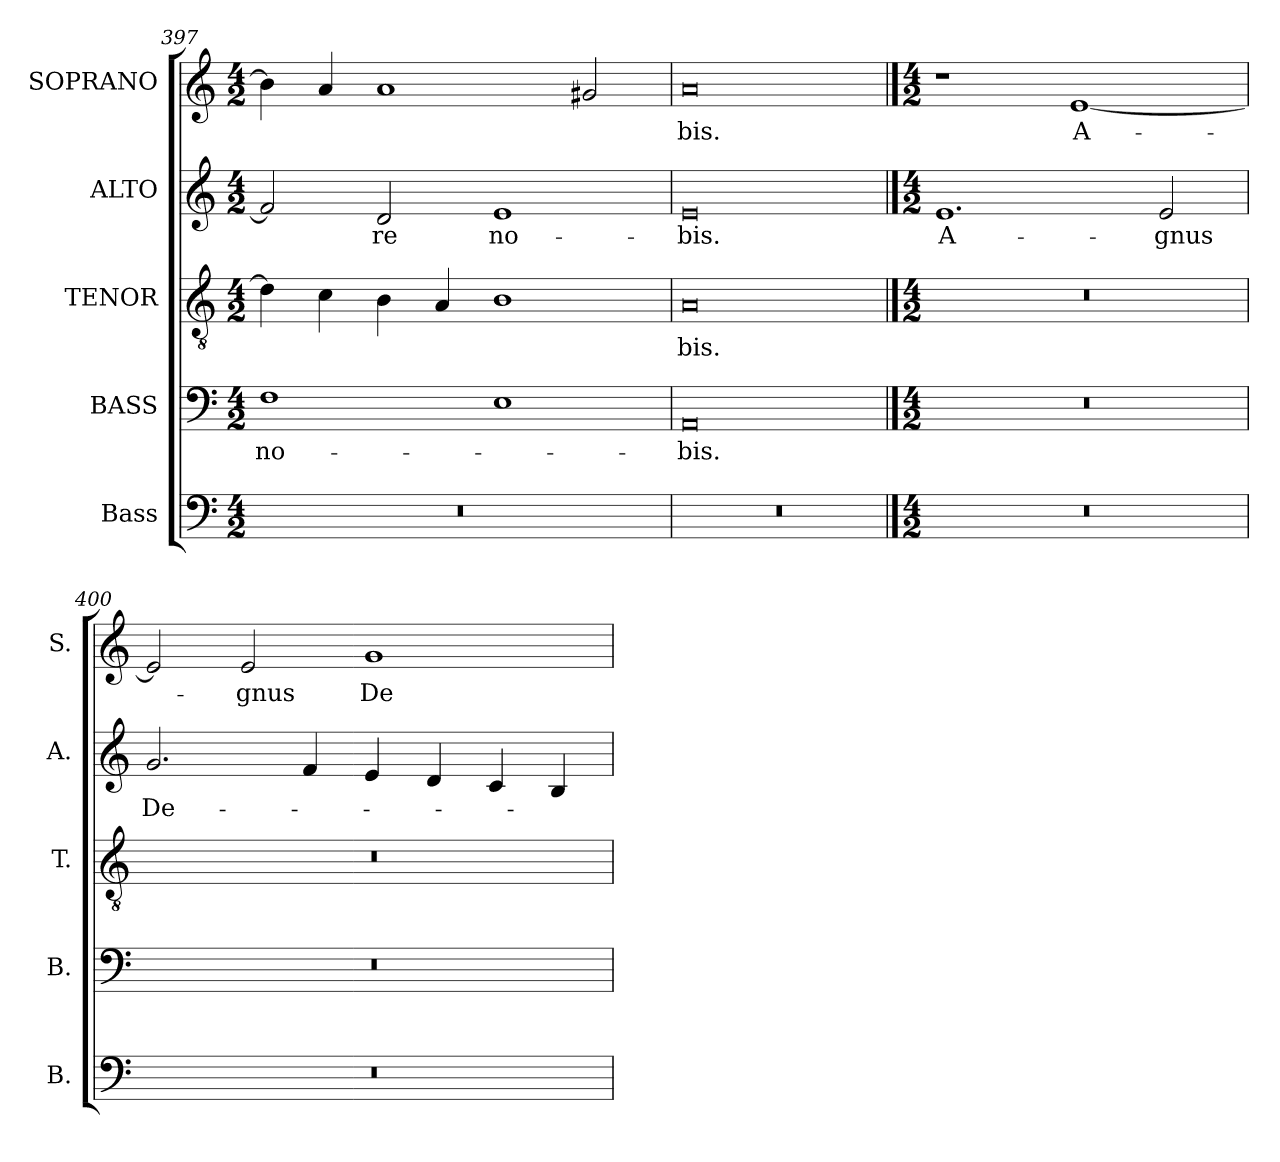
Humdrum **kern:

**kern	**kern	**text	**kern	**text	**kern	**text	**kern	**text
*part5	*part4	*part4	*part3	*part3	*part2	*part2	*part1	*part1
*staff5	*staff4	*staff4	*staff3	*staff3	*staff2	*staff2	*staff1	*staff1
*I"Bass	*I"BASS	*	*I"TENOR	*	*I"ALTO	*	*I"SOPRANO	*
*I'B.	*I'B.	*	*I'T.	*	*I'A.	*	*I'S.	*
*clefF4	*clefF4	*	*clefGv2	*	*clefG2	*	*clefG2	*
*	*	*	*ITrd7c12	*	*	*	*	*
*k[]	*k[]	*	*k[]	*	*k[]	*	*k[]	*
*C:	*C:	*	*C:	*	*C:	*	*C:	*
*M4/2	*M4/2	*	*M4/2	*	*M4/2	*	*M4/2	*
=397	=397	=397	=397	=397	=397	=397	=397	=397
!LO:N:vis=1	!	!	!	!	!	!	!	!
!	!	!LO:LY:b:color=#000000	!	!	!	!	!	!
0r	1Fi	no-	4Di\]	.	2fi/]	.	4bi\]	.
.	.	.	4Ci\	.	.	.	4ai/	.
!	!	!	!	!	!	!LO:LY:b:color=#000000	!	!
.	.	.	4BBi\	.	2di/	-re	1ai	.
.	.	.	4AAi/	.	.	.	.	.
!	!	!	!	!	!	!LO:LY:b:color=#000000	!	!
.	1Ei	.	1BBi	.	1ei	no-	.	.
.	.	.	.	.	.	.	2g#Xi/	.
=398	=398	=398	=398	=398	=398	=398	=398	=398
!LO:N:vis=1	!	!	!	!	!	!	!	!
!	!	!LO:LY:b:color=#000000	!	!	!	!	!	!
!	!	!	!	!LO:LY:b:color=#000000	!	!	!	!
!	!	!	!	!	!	!LO:LY:b:color=#000000	!	!
!	!	!	!	!	!	!	!	!LO:LY:b:color=#000000
0r	0AAi	-bis.	0AAi	-bis.	0ei	-bis.	0ai	-bis.
!!LO:PB:g=z
==399	==399	==399	==399	==399	==399	==399	==399	==399
*M4/2	*M4/2	*	*M4/2	*	*M4/2	*	*M4/2	*
!LO:N:vis=1	!LO:N:vis=1	!	!LO:N:vis=1	!	!	!	!	!
!	!	!	!	!	!	!LO:LY:b:color=#000000	!	!
0r	0r	.	0r	.	1.ei	A-	1r	.
!	!	!	!	!	!	!	!	!LO:LY:b:color=#000000
.	.	.	.	.	.	.	[1ei	A-
!	!	!	!	!	!	!LO:LY:b:color=#000000	!	!
.	.	.	.	.	2ei/	-gnus	.	.
=400	=400	=400	=400	=400	=400	=400	=400	=400
!LO:N:vis=1	!LO:N:vis=1	!	!LO:N:vis=1	!	!	!	!	!
!	!	!	!	!	!	!LO:LY:b:color=#000000	!	!
0r	0r	.	0r	.	2.gi/	De-	2ei/]	.
!	!	!	!	!	!	!	!	!LO:LY:b:color=#000000
.	.	.	.	.	.	.	2ei/	-gnus
.	.	.	.	.	4fi/	.	.	.
!	!	!	!	!	!	!	!	!LO:LY:b:color=#000000
.	.	.	.	.	4ei/	.	1gi	De-
.	.	.	.	.	4di/	.	.	.
.	.	.	.	.	4ci/	.	.	.
.	.	.	.	.	4Bi/	.	.	.
=	=	=	=	=	=	=	=	=
*-	*-	*-	*-	*-	*-	*-	*-	*-
